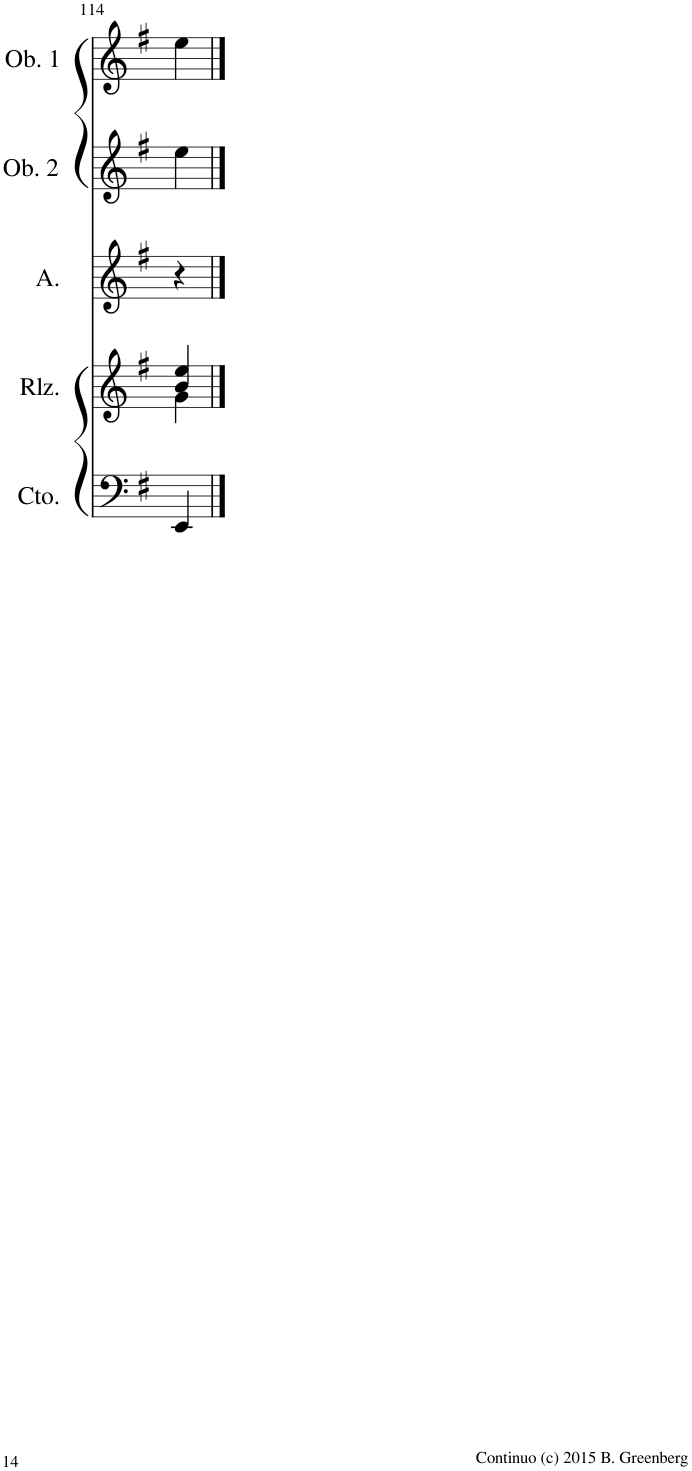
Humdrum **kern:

**kern	**kern	**kern	**kern	**kern
*part5	*part4	*part3	*part2	*part1
*staff5	*staff4	*staff3	*staff2	*staff1
*I"Vc/Cb Cto,	*I"Rlztn.	*I"Alto	*I"Oboe 2	*I"Oboe 1
*I'Cto.	*I'Rlz.	*I'A.	*I'Ob. 2	*I'Ob. 1
!!LO:PB:g=z
*clefF4	*clefG2	*clefG2	*clefG2	*clefG2
*k[f#]	*k[f#]	*k[f#]	*k[f#]	*k[f#]
*M3/4	*M3/4	*M3/4	*M3/4	*M3/4
=114	=114	=114	=114	=114
*	*^	*	*	*
4EE/	4b/ 4ee/	4g\	4r	4ee\	4ee\
*	*v	*v	*	*	*
==	==	==	==	==
*-	*-	*-	*-	*-
